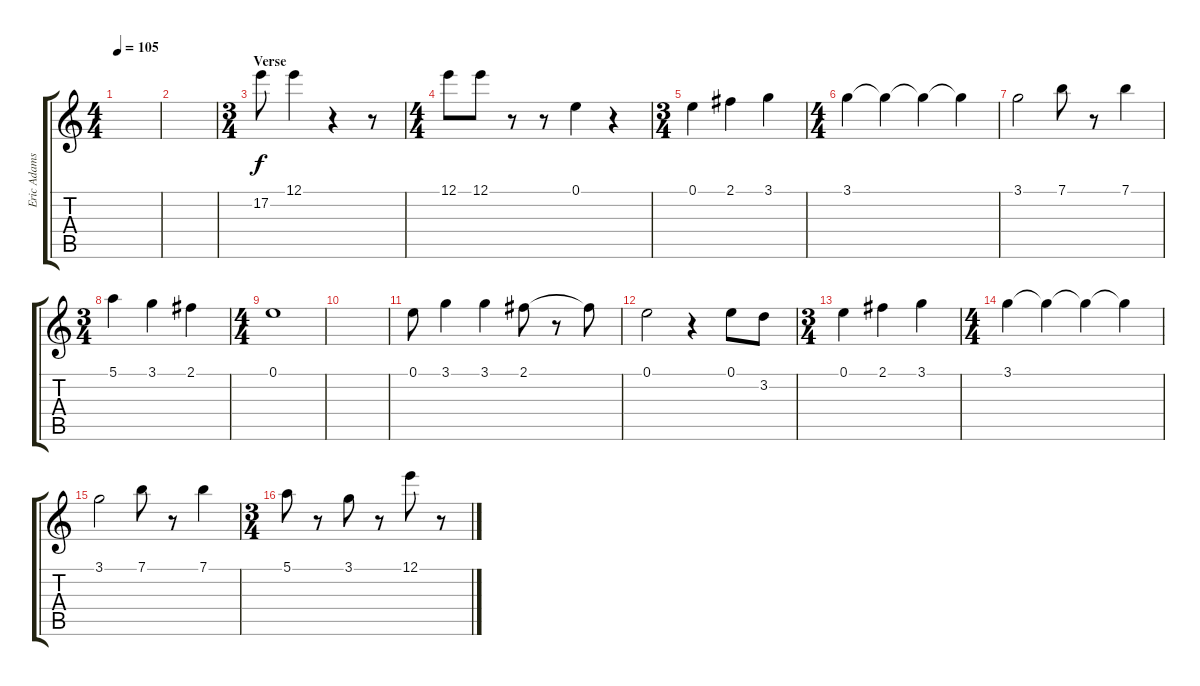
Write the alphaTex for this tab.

\track ("Eric Adams" "Eric Adams") {instrument overdrivenguitar}
\staff {score tabs}
\tuning (E4 B3 G3 D3 A2 E2) {hide}
\ts (4 4)
\tempo 105
\clef g2
\ks c
|
|
\ts (3 4)
\section ("" "Verse")
17.2.8 12.1.4 r.4 r.8 |
\ts (4 4)
12.1.8 12.1.8 r.8 r.8 0.1.4 r.4 |
\ts (3 4)
0.1.4 2.1.4 3.1.4 |
\ts (4 4)
3.1.4 3.1{t}.4 3.1{t}.4 3.1{t}.4 |
3.1.2 7.1.8 r.8 7.1.4 |
\ts (3 4)
5.1.4 3.1.4 2.1.4 |
\ts (4 4)
0.1.1 |
|
0.1.8 3.1.4 3.1.4 2.1.8 r.8 2.1{t}.8 |
0.1.2 r.4 0.1.8 3.2.8 |
\ts (3 4)
0.1.4 2.1.4 3.1.4 |
\ts (4 4)
3.1.4 3.1{t}.4 3.1{t}.4 3.1{t}.4 |
3.1.2 7.1.8 r.8 7.1.4 |
\ts (3 4)
5.1.8 r.8 3.1.8 r.8 12.1.8 r.8
